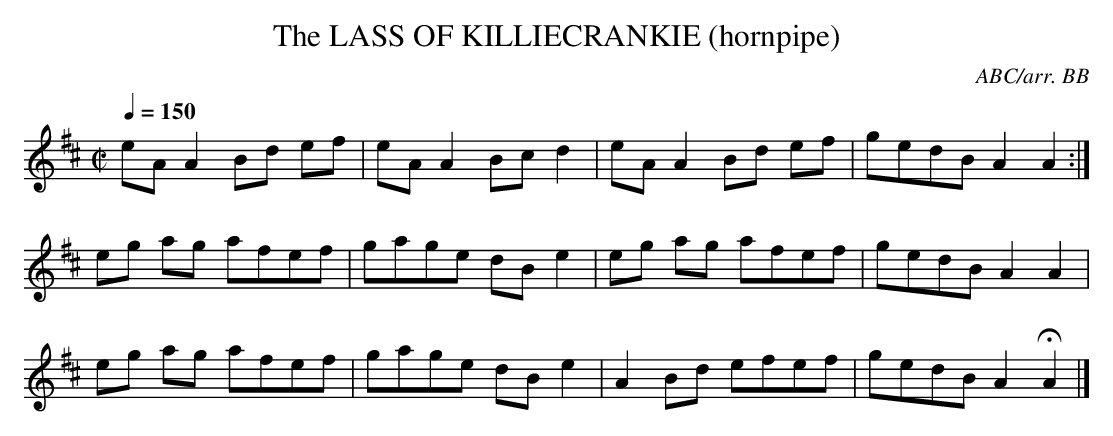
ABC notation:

X:1
T:LASS OF KILLIECRANKIE (hornpipe), The
C:ABC/arr. BB
Q:1/4=150
L:1/8
M:C|
K:Amix
eAA2 Bd ef|eAA2 Bcd2|eAA2 Bd ef|gedB A2A2:|
eg ag afef|gage dBe2|eg ag afef|gedB A2A2|
eg ag afef|gage dBe2|A2 Bd efef|gedB A2HA2|]
